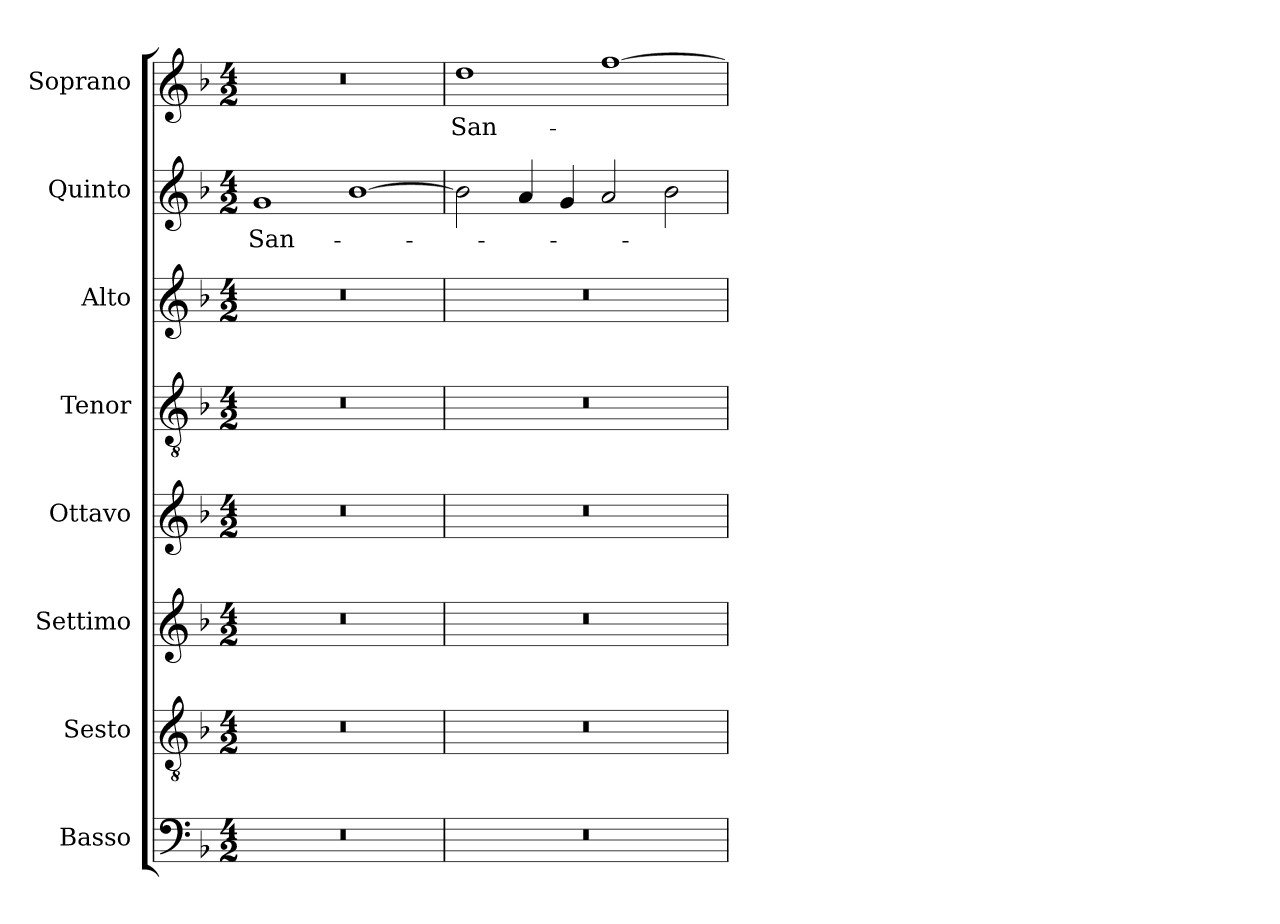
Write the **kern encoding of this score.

**kern	**kern	**kern	**kern	**kern	**kern	**kern	**text	**kern	**text
*part8	*part7	*part6	*part5	*part4	*part3	*part2	*part2	*part1	*part1
*staff8	*staff7	*staff6	*staff5	*staff4	*staff3	*staff2	*staff2	*staff1	*staff1
*I"Basso	*I"Sesto	*I"Settimo	*I"Ottavo	*I"Tenor	*I"Alto	*I"Quinto	*	*I"Soprano	*
*I'B.	*I'Ss.	*I'St.	*I'Ot.	*I'T.	*I'A.	*I'Q.	*	*I'S.	*
!!LO:PB:g=z
*clefF4	*clefGv2	*clefG2	*clefG2	*clefGv2	*clefG2	*clefG2	*	*clefG2	*
*	*ITrd7c12	*	*	*ITrd7c12	*	*	*	*	*
*k[b-]	*k[b-]	*k[b-]	*k[b-]	*k[b-]	*k[b-]	*k[b-]	*	*k[b-]	*
*F:	*F:	*F:	*F:	*F:	*F:	*F:	*	*F:	*
*M4/2	*M4/2	*M4/2	*M4/2	*M4/2	*M4/2	*M4/2	*	*M4/2	*
=1	=1	=1	=1	=1	=1	=1	=1	=1	=1
!LO:N:vis=1	!LO:N:vis=1	!LO:N:vis=1	!LO:N:vis=1	!LO:N:vis=1	!LO:N:vis=1	!	!	!	!
!	!	!	!	!	!	!	!LO:LY:b:color=#000000	!LO:N:vis=1	!
0r	0r	0r	0r	0r	0r	1gi	San-	0r	.
.	.	.	.	.	.	[1b-i	.	.	.
=2	=2	=2	=2	=2	=2	=2	=2	=2	=2
!LO:N:vis=1	!LO:N:vis=1	!LO:N:vis=1	!LO:N:vis=1	!LO:N:vis=1	!LO:N:vis=1	!	!	!	!
!	!	!	!	!	!	!	!	!	!LO:LY:b:color=#000000
0r	0r	0r	0r	0r	0r	2b-i\]	.	1ddi	San-
.	.	.	.	.	.	4ai/	.	.	.
.	.	.	.	.	.	4gi/	.	.	.
.	.	.	.	.	.	2ai/	.	[1ffi	.
.	.	.	.	.	.	2b-i\	.	.	.
=	=	=	=	=	=	=	=	=	=
*-	*-	*-	*-	*-	*-	*-	*-	*-	*-
